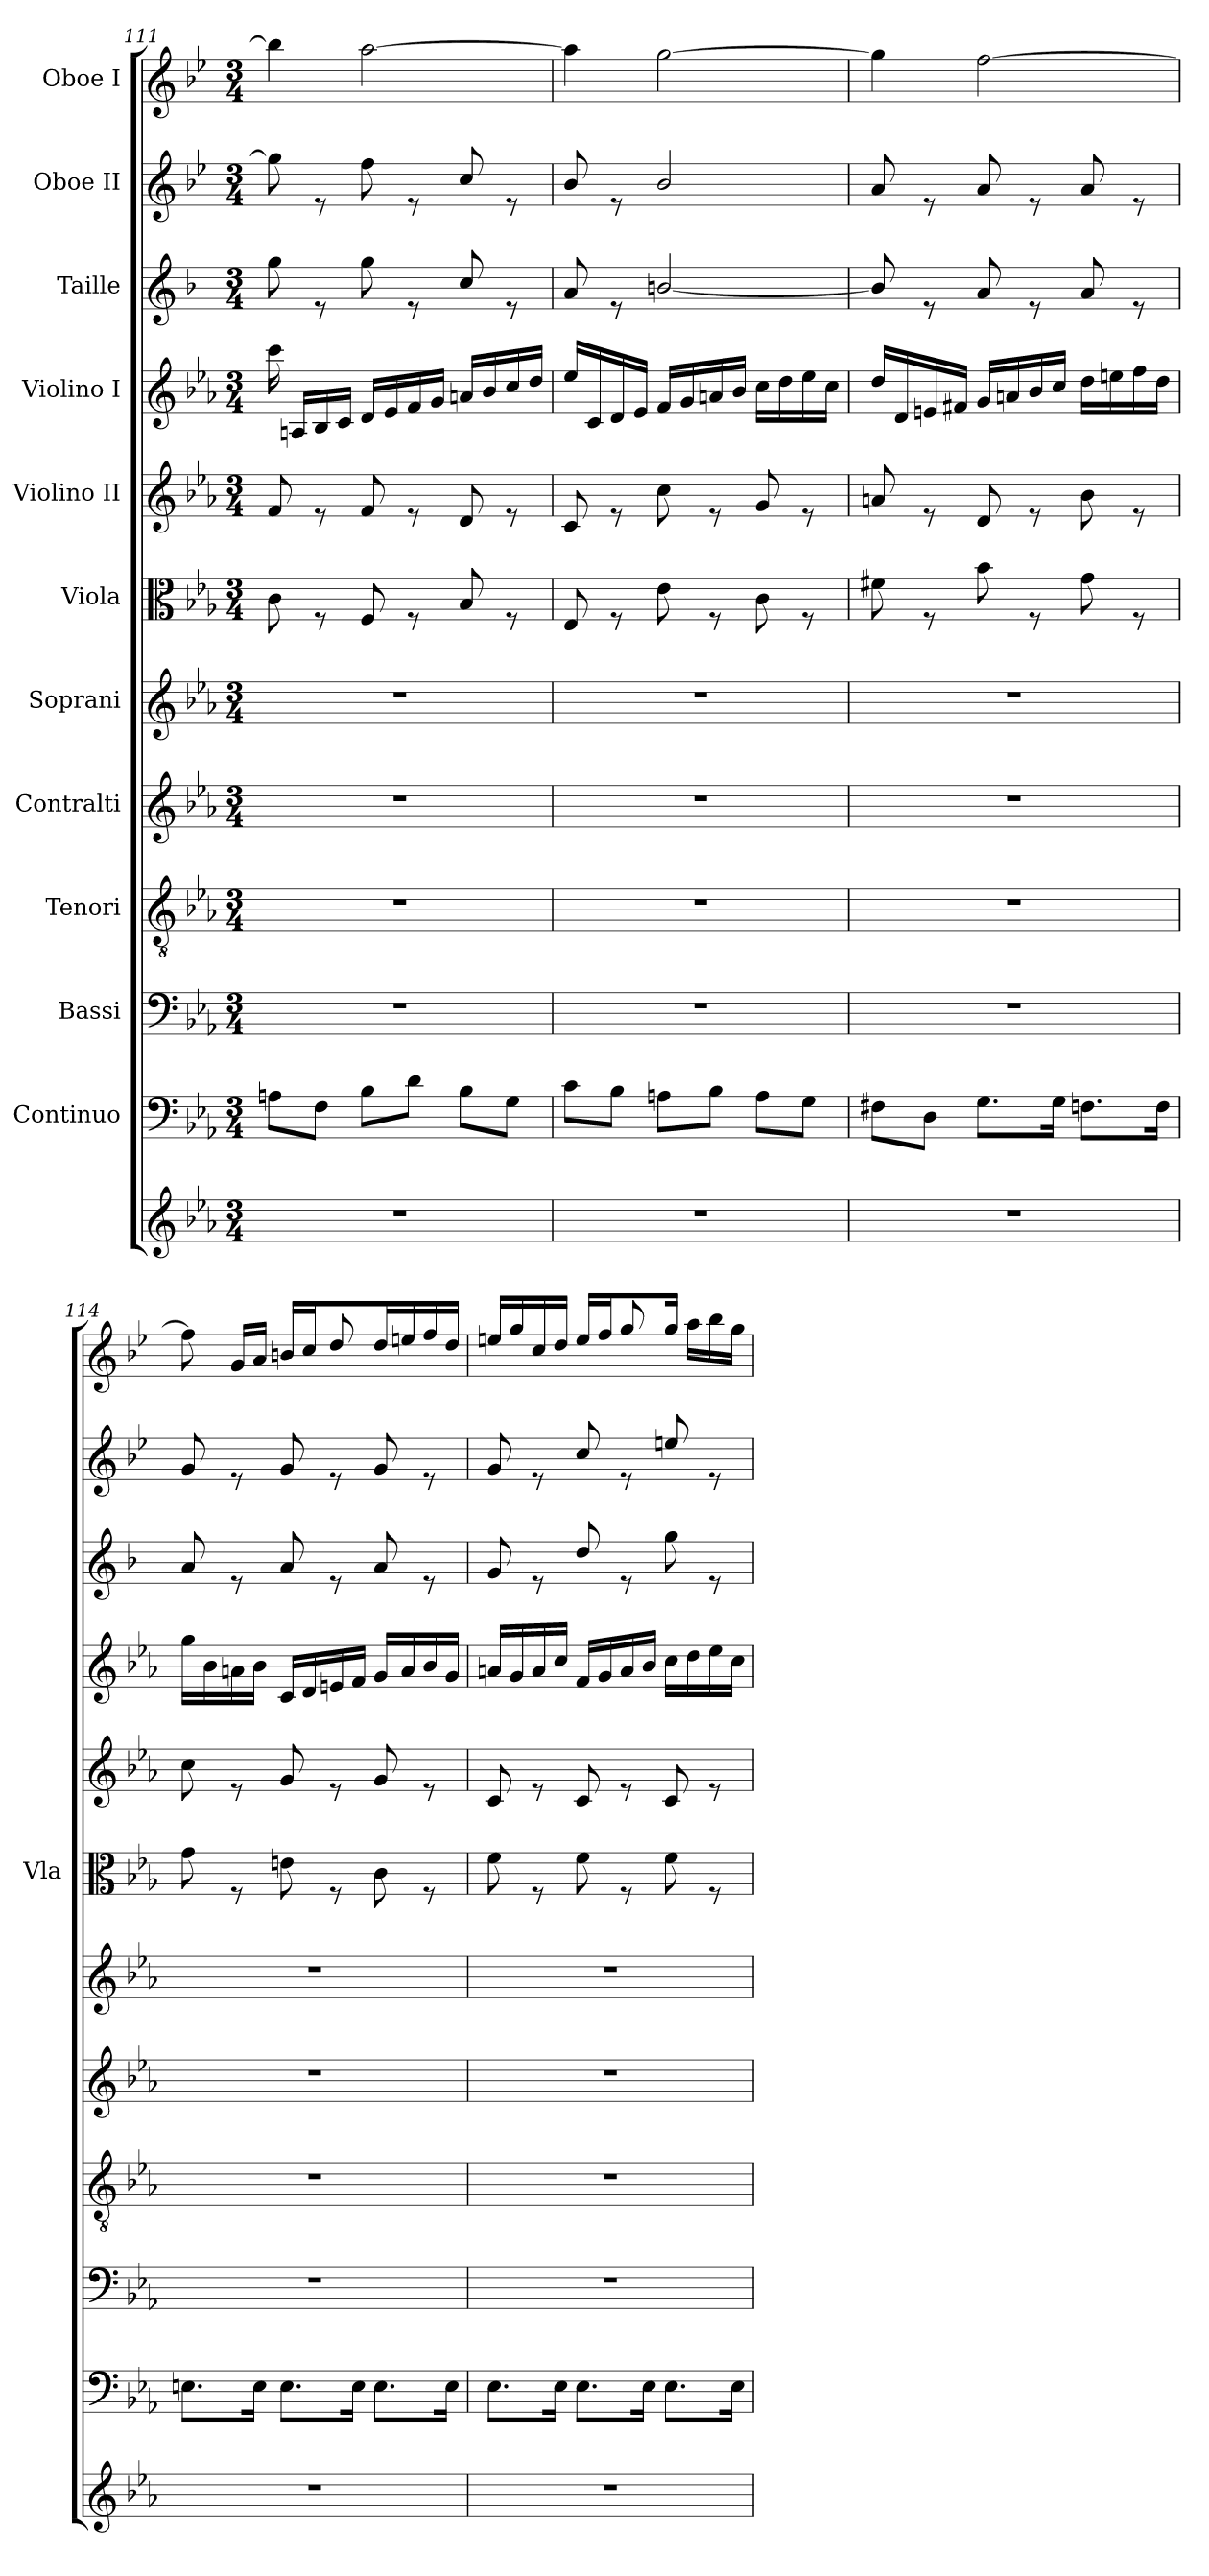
**kern	**kern	**kern	**kern	**kern	**kern	**kern	**kern	**kern	**kern	**kern	**kern
*part12	*part11	*part10	*part9	*part8	*part7	*part6	*part5	*part4	*part3	*part2	*part1
*staff12	*staff11	*staff10	*staff9	*staff8	*staff7	*staff6	*staff5	*staff4	*staff3	*staff2	*staff1
*	*I"Continuo	*I"Bassi	*I"Tenori	*I"Contralti	*I"Soprani	*I"Viola	*I"Violino II	*I"Violino I	*I"Taille	*I"Oboe II	*I"Oboe I
*	*	*	*	*	*	*I'Vla	*	*	*	*	*
*clefG2	*clefF4	*clefF4	*clefGv2	*clefG2	*clefG2	*clefC3	*clefG2	*clefG2	*clefG2	*clefG2	*clefG2
*	*	*	*	*	*	*	*	*	*ITrd4c7	*ITrd4c7	*ITrd4c7
*k[b-e-a-]	*k[b-e-a-]	*k[b-e-a-]	*k[b-e-a-]	*k[b-e-a-]	*k[b-e-a-]	*k[b-e-a-]	*k[b-e-a-]	*k[b-e-a-]	*k[b-e-]	*k[b-e-a-]	*k[b-e-a-]
*E-:	*E-:	*E-:	*E-:	*E-:	*E-:	*E-:	*E-:	*E-:	*B-:	*E-:	*E-:
*M3/4	*M3/4	*M3/4	*M3/4	*M3/4	*M3/4	*M3/4	*M3/4	*M3/4	*M3/4	*M3/4	*M3/4
=111	=111	=111	=111	=111	=111	=111	=111	=111	=111	=111	=111
*	*	*	*	*	*	*	*	*^	*	*	*
2.r	8An\L	2.r	2.r	2.r	2.r	8c\	8f/	16ccc\	16ryy	8cc\	8cc\]	4ee-\]
.	.	.	.	.	.	.	.	4..ryy	16An/LL	.	.	.
.	8F\J	.	.	.	.	8rF	8re	.	16B-/	8re	8re	.
.	.	.	.	.	.	.	.	.	16c/JJ	.	.	.
.	8B-\L	.	.	.	.	8F/	8f/	.	16d/LL	8cc\	8b-\	[2dd\
.	.	.	.	.	.	.	.	.	16e-/	.	.	.
.	8d\J	.	.	.	.	8rF	8re	.	16f/	8re	8re	.
.	.	.	.	.	.	.	.	.	16g/JJ	.	.	.
.	8B-\L	.	.	.	.	8B-/	8d/	16an/LL	4ryy	8f/	8f/	.
.	.	.	.	.	.	.	.	16b-/	.	.	.	.
.	8G\J	.	.	.	.	8rF	8re	16cc/	.	8re	8re	.
.	.	.	.	.	.	.	.	16dd/JJ	.	.	.	.
*	*	*	*	*	*	*	*	*v	*v	*	*	*
=112	=112	=112	=112	=112	=112	=112	=112	=112	=112	=112	=112
2.r	8c\L	2.r	2.r	2.r	2.r	8E-/	8c/	16ee-/LL	8d/	8e-/	4dd\]
.	.	.	.	.	.	.	.	16c/	.	.	.
.	8B-\J	.	.	.	.	8rF	8re	16d/	8re	8re	.
.	.	.	.	.	.	.	.	16e-/JJ	.	.	.
.	8An\L	.	.	.	.	8e-\	8cc\	16f/LL	[<2en/	2e-/	[2cc\
.	.	.	.	.	.	.	.	16g/	.	.	.
.	8B-\J	.	.	.	.	8rF	8re	16an/	.	.	.
.	.	.	.	.	.	.	.	16b-/JJ	.	.	.
.	8A\L	.	.	.	.	8c\	8g/	16cc\LL	.	.	.
.	.	.	.	.	.	.	.	16dd\	.	.	.
.	8G\J	.	.	.	.	8rF	8re	16ee-\	.	.	.
.	.	.	.	.	.	.	.	16cc\JJ	.	.	.
!!LO:LB:g=z
=113	=113	=113	=113	=113	=113	=113	=113	=113	=113	=113	=113
2.r	8F#X\L	2.r	2.r	2.r	2.r	8f#X\	8an/	16dd/LL	8e/]	8d/	4cc\]
.	.	.	.	.	.	.	.	16d/	.	.	.
.	8D\J	.	.	.	.	8rF	8re	16en/	8re	8re	.
.	.	.	.	.	.	.	.	16f#X/JJ	.	.	.
.	8.G\L	.	.	.	.	8b-\	8d/	16g/LL	8d/	8d/	[2b-\
.	.	.	.	.	.	.	.	16an/	.	.	.
.	.	.	.	.	.	8rF	8re	16b-/	8re	8re	.
.	16G\Jk	.	.	.	.	.	.	16cc/JJ	.	.	.
.	8.Fn\L	.	.	.	.	8g\	8b-\	16dd\LL	8d/	8d/	.
.	.	.	.	.	.	.	.	16een\	.	.	.
.	.	.	.	.	.	8rF	8re	16ff\	8re	8re	.
.	16F\Jk	.	.	.	.	.	.	16dd\JJ	.	.	.
=114	=114	=114	=114	=114	=114	=114	=114	=114	=114	=114	=114
*	*	*	*	*	*	*	*	*	*	*	*^
2.r	8.En\L	2.r	2.r	2.r	2.r	8g\	8cc\	16gg\LL	8d/	8c/	8b-\]	4.ryy
.	.	.	.	.	.	.	.	16b-\	.	.	.	.
.	.	.	.	.	.	8rF	8re	16an\	8re	8re	16c/LL	.
.	16E\Jk	.	.	.	.	.	.	16b-\JJ	.	.	16d/JJ	.
.	8.E\L	.	.	.	.	8en\	8g/	16c/LL	8d/	8c/	16en/LL	.
.	.	.	.	.	.	.	.	16d/	.	.	16f/	.
.	.	.	.	.	.	8rF	8re	16en/	8re	8re	8ryy	8g/
.	16E\Jk	.	.	.	.	.	.	16f/JJ	.	.	.	.
.	8.E\L	.	.	.	.	8c\	8g/	16g/LL	8d/	8c/	16g/	4ryy
.	.	.	.	.	.	.	.	16a/	.	.	16an/	.
.	.	.	.	.	.	8rF	8re	16b-/	8re	8re	16b-/	.
.	16E\Jk	.	.	.	.	.	.	16g/JJ	.	.	16g/JJ	.
!!LO:PB:g=z	!!
=115	=115	=115	=115	=115	=115	=115	=115	=115	=115	=115	=115	=115
2.r	8.E-\L	2.r	2.r	2.r	2.r	8f\	8c/	16an/LL	8c/	8c/	16an/LL	4.ryy
.	.	.	.	.	.	.	.	16g/	.	.	16cc/	.
.	.	.	.	.	.	8rF	8re	16a/	8re	8re	16f/	.
.	16E-\Jk	.	.	.	.	.	.	16cc/JJ	.	.	16g/JJ	.
.	8.E-\L	.	.	.	.	8f\	8c/	16f/LL	8g/	8f/	16a/LL	.
.	.	.	.	.	.	.	.	16g/	.	.	16b-/	.
.	.	.	.	.	.	8rF	8re	16a/	8re	8re	8ryy	8cc/
.	16E-\Jk	.	.	.	.	.	.	16b-/JJ	.	.	.	.
.	8.E-\L	.	.	.	.	8f\	8c/	16cc\LL	8cc\	8an/	16cc/JJ	16ryy
.	.	.	.	.	.	.	.	16dd\	.	.	8.ryy	16dd\LL
.	.	.	.	.	.	8rF	8re	16ee-\	8re	8re	.	16ee-\
.	16E-\Jk	.	.	.	.	.	.	16cc\JJ	.	.	.	16cc\JJ
*	*	*	*	*	*	*	*	*	*	*	*v	*v
=	=	=	=	=	=	=	=	=	=	=	=
*-	*-	*-	*-	*-	*-	*-	*-	*-	*-	*-	*-
